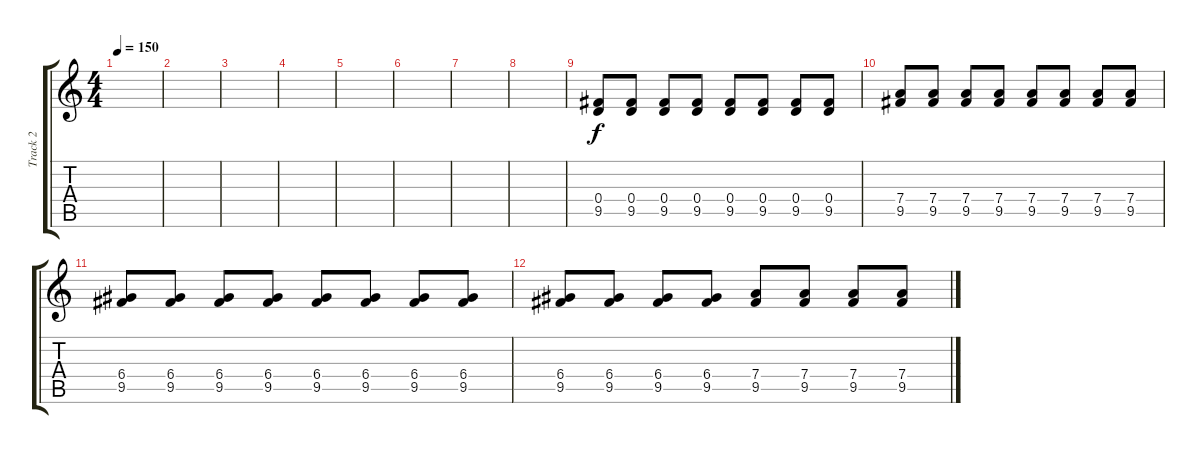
\track ("Track 2" "Track 2") {instrument overdrivenguitar}
\staff {score tabs}
\tuning (E4 B3 G3 D3 A2 D2) {hide}
\ts (4 4)
\tempo 150
\clef g2
\ks c
|
|
|
|
|
|
|
|
(0.4 9.5).8{instrument electricguitarclean} (0.4 9.5).8 (0.4 9.5).8 (0.4 9.5).8 (0.4 9.5).8 (0.4 9.5).8 (0.4 9.5).8 (0.4 9.5).8 |
(7.4 9.5).8 (7.4 9.5).8 (7.4 9.5).8 (7.4 9.5).8 (7.4 9.5).8 (7.4 9.5).8 (7.4 9.5).8 (7.4 9.5).8 |
(6.4 9.5).8 (6.4 9.5).8 (6.4 9.5).8 (6.4 9.5).8 (6.4 9.5).8 (6.4 9.5).8 (6.4 9.5).8 (6.4 9.5).8 |
(6.4 9.5).8 (6.4 9.5).8 (6.4 9.5).8 (6.4 9.5).8 (7.4 9.5).8 (7.4 9.5).8 (7.4 9.5).8 (7.4 9.5).8
